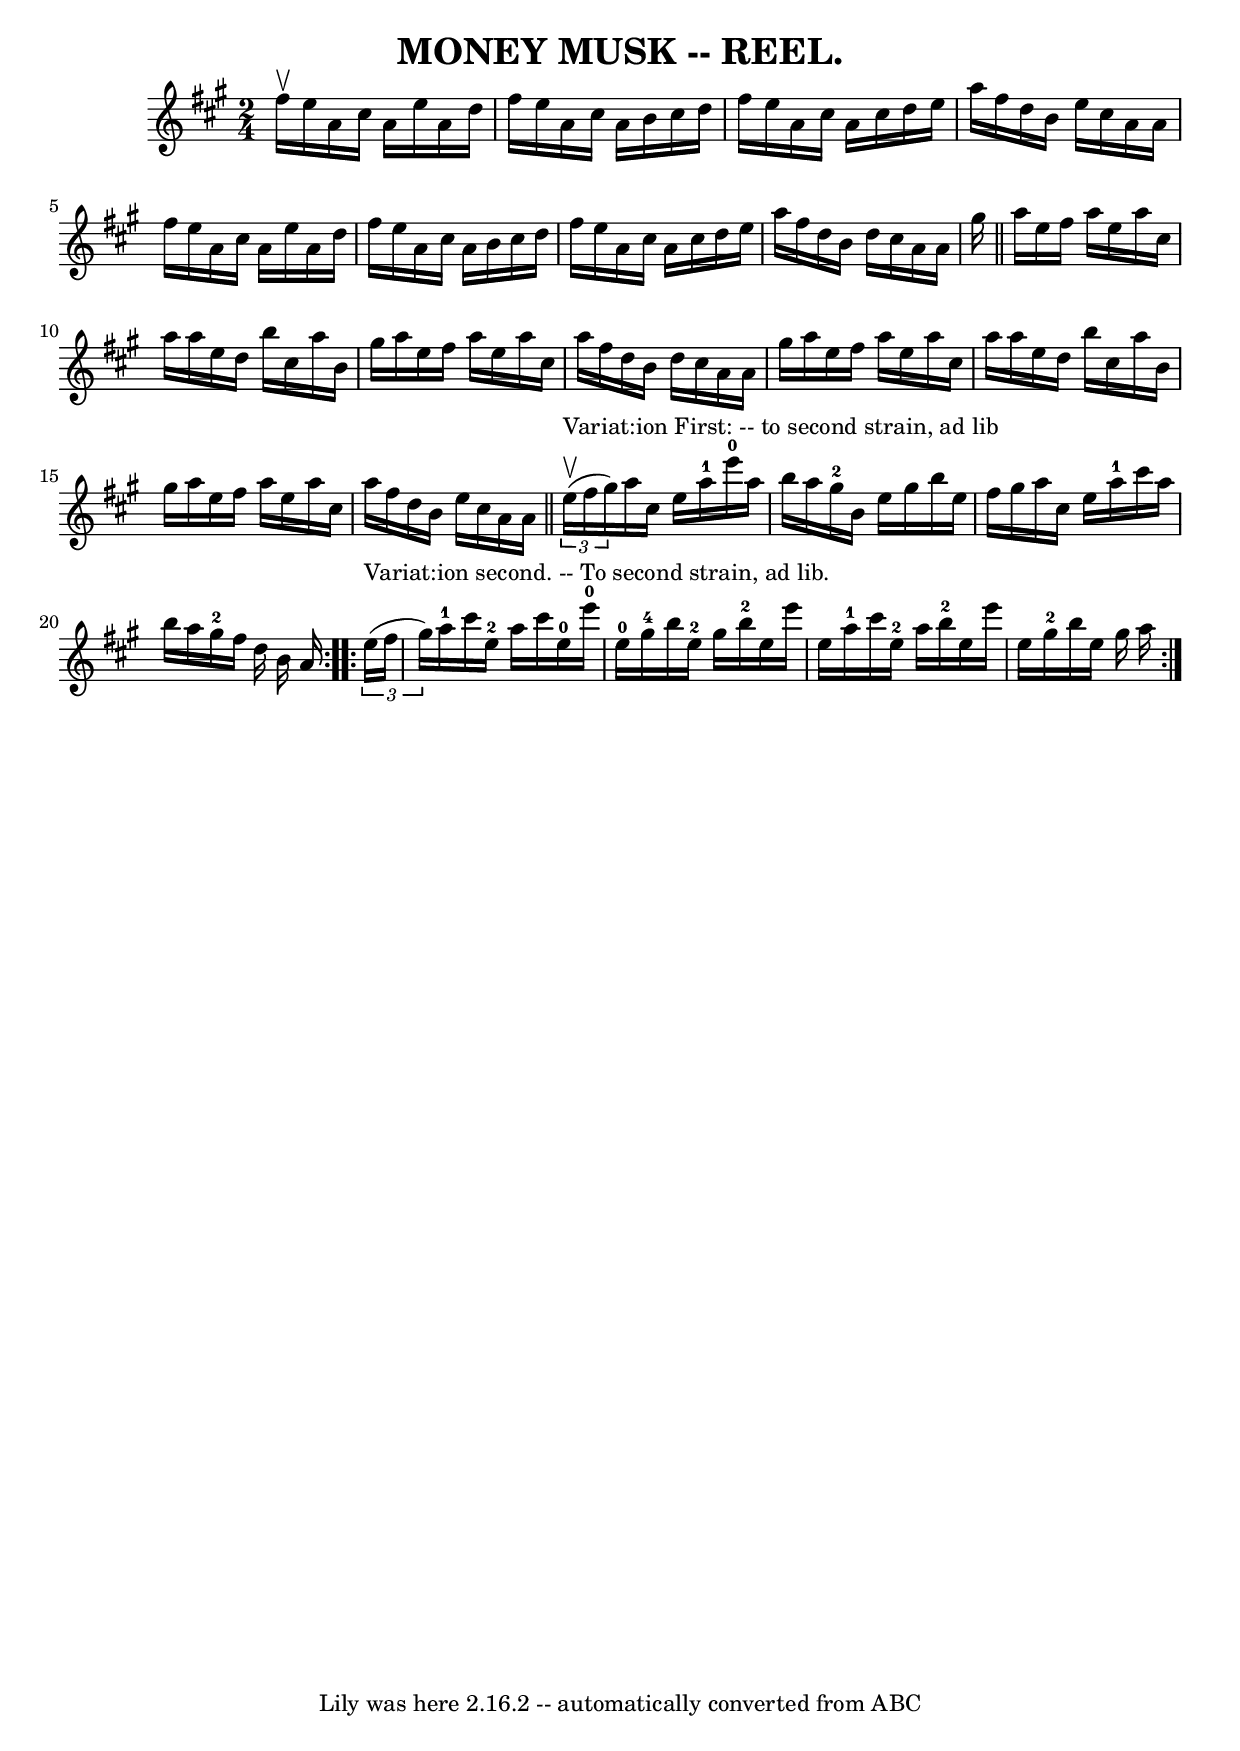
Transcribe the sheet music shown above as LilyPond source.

\version "2.7.40"
\include "Mammoth.ily"
\header {
	crossRefNumber = "6"
	footnotes = ""
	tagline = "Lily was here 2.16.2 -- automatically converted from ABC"
	title = "MONEY MUSK -- REEL."
}
voicedefault =  {
\set Score.defaultBarType = "empty"

\time 2/4 \key a \major fis''16^\upbow |
 e''16 a'16 cis''16   
 a'16 e''16 a'16 d''16 fis''16  |
 e''16 a'16 cis''16 
 a'16 b'16 cis''16 d''16 fis''16  |
 e''16 a'16    
cis''16 a'16 cis''16 d''16 e''16 a''16  |
 fis''16    
d''16 b'16 e''16 cis''16 a'16 a'16 fis''16  |
     
e''16 a'16 cis''16 a'16 e''16 a'16 d''16 fis''16  |
 
 e''16 a'16 cis''16 a'16 b'16 cis''16 d''16 fis''16  
|
 e''16 a'16 cis''16 a'16 cis''16 d''16 e''16    
a''16  |
 fis''16 d''16 b'16 d''16 cis''16 a'16 a'16  
 gis''16  \bar "||" a''16 e''16 fis''16 a''16 e''16 a''16   
 cis''16 a''16  |
 a''16 e''16 d''16 b''16 cis''16    
a''16 b'16 gis''16  |
 a''16 e''16 fis''16 a''16    
e''16 a''16 cis''16 a''16  |
 fis''16 d''16 b'16    
d''16 cis''16 a'16 a'16 gis''16  |
 a''16 e''16    
fis''16 a''16 e''16 a''16 cis''16 a''16  |
 a''16    
e''16 d''16 b''16 cis''16 a''16 b'16 gis''16  |
   
a''16 e''16 fis''16 a''16 e''16 a''16 cis''16 a''16  
|
 fis''16 d''16 b'16 e''16 cis''16 a'16 a'16  
\bar "||"     \repeat volta 2 {   \times 2/3 { e''16 
^"Variat:ion First: -- to second strain, ad lib"^\upbow(fis''16 gis''16  
-) } |
 a''16 cis''16 e''16 a''16-1 e'''16-0   
a''16 b''16 a''16  |
 gis''16-2 b'16 e''16 gis''16    
b''16 e''16 fis''16 gis''16  |
 a''16 cis''16 e''16    
a''16-1 cis'''16 a''16 b''16 a''16  |
 gis''16-2   
fis''16 d''16 b'16 a'16  }     \repeat volta 2 {   \times 2/3 {   
e''16^"Variat:ion second. -- To second strain, ad lib."(fis''16 gis''16  
-) } |
 a''16-1 cis'''16 e''16-2 a''16 cis'''16    
e''16-0 e'''16-0 e''16-0 |
 gis''16-4 b''16 e''16 
-2 gis''16 b''16-2 e''16 e'''16 e''16  |
 a''16 
-1 cis'''16 e''16-2 a''16 b''16-2 e''16 e'''16    
e''16  |
 gis''16-2 b''16 e''16 gis''16 a''16  }   
}

\score{
    <<

	\context Staff="default"
	{
	    \voicedefault 
	}

    >>
	\layout {
	}
	\midi {}
}
